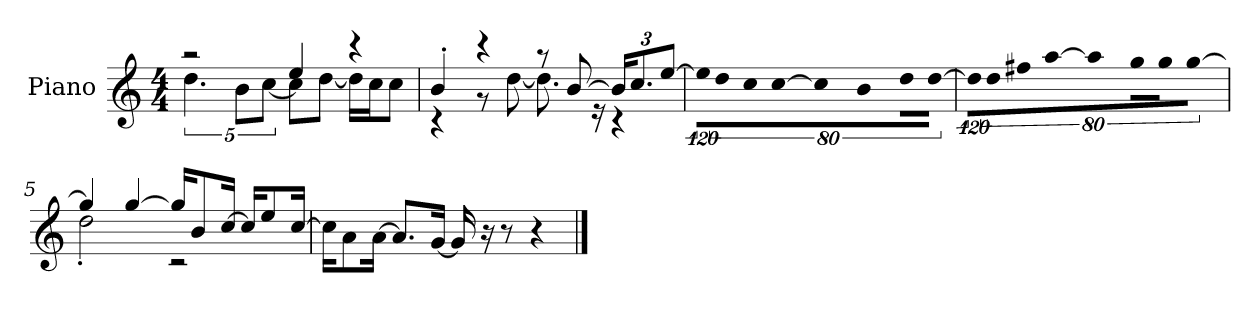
**kern
*part1
*staff1
*I"Piano
*I'P-no
*clefG2
*k[]
*M4/4
*MM90
=1
*^
2r	5.dd\
.	10b\L
.	[10cc\J
4ee/	8cc\L]
.	[8dd\J
4r	16dd\LL]
.	16cc\J
.	8cc\J
=2	=2
4b'/	4r
4r	8r
.	[8dd\
8r	8.dd\]
[8b/	.
.	16r
*Xbrackettup	*
24b/KL]	4r
12.cc/	.
[12ee/J	.
*v	*v
=3
*brackettup
!LO:N:vis=16
1920%107ee\KL]
!LO:N:vis=8
640%71dd\
!LO:N:vis=8
640%71cc\
!LO:N:vis=16
[1920%107cc\Jk
!LO:N:vis=4
1920%427cc\]
!LO:N:vis=4
1920%427b\
!LO:N:vis=8
640%71dd\L
!LO:N:vis=8
[640%71dd\J
=4
!LO:N:vis=16
1920%107dd\KL]
!LO:N:vis=8
640%71dd\
!LO:N:vis=8
640%71ff#X\
!LO:N:vis=16
[1920%107aa\Jk
!LO:N:vis=4
1920%427aa\]
!LO:N:vis=8
640%71gg\L
!LO:N:vis=8
640%71gg\J
!LO:N:vis=4
[1920%427gg\
!!LO:LB:g=z
=5
*^
4gg/]	2dd'\
[4gg/	.
16gg/KL]	2r
8b/	.
[16cc/Jk	.
16cc/KL]	.
8ee/	.
[16cc/Jk	.
*v	*v
=6
16cc\KL]
8a\
[16a\Jk
8.a/L]
[16g/Jk
16g/]
16r
8r
4r
==
*-
